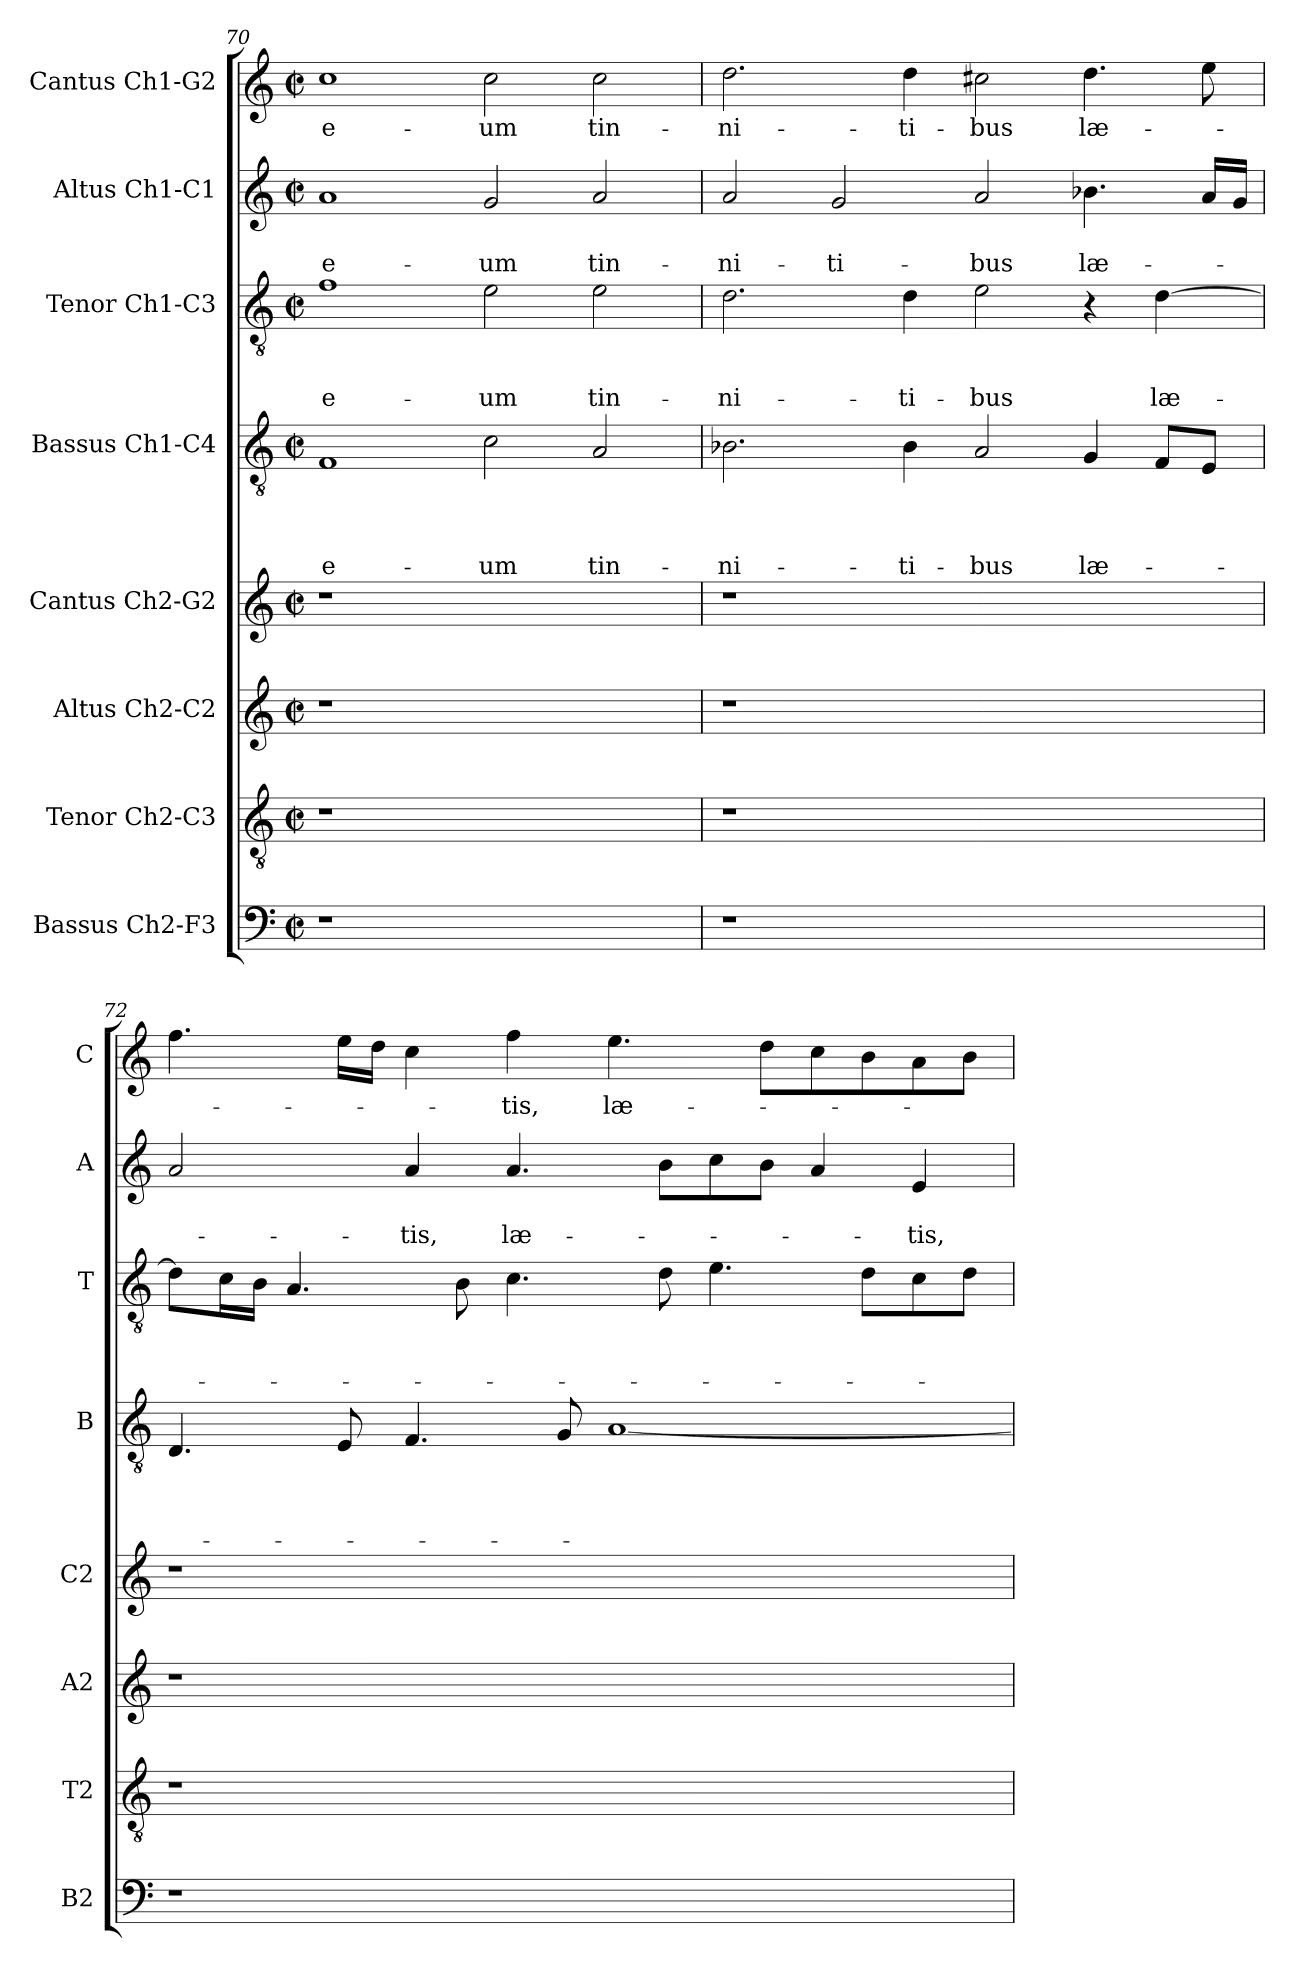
**kern	**kern	**kern	**kern	**kern	**text	**text	**text	**text	**kern	**text	**text	**text	**kern	**text	**text	**kern	**text
*part8	*part7	*part6	*part5	*part4	*part4	*part4	*part4	*part4	*part3	*part3	*part3	*part3	*part2	*part2	*part2	*part1	*part1
*staff8	*staff7	*staff6	*staff5	*staff4	*staff4	*staff4	*staff4	*staff4	*staff3	*staff3	*staff3	*staff3	*staff2	*staff2	*staff2	*staff1	*staff1
*I"Bassus Ch2-F3	*I"Tenor Ch2-C3	*I"Altus Ch2-C2	*I"Cantus Ch2-G2	*I"Bassus Ch1-C4	*	*	*	*	*I"Tenor Ch1-C3	*	*	*	*I"Altus Ch1-C1	*	*	*I"Cantus Ch1-G2	*
*I'B2	*I'T2	*I'A2	*I'C2	*I'B	*	*	*	*	*I'T	*	*	*	*I'A	*	*	*I'C	*
*clefF4	*clefGv2	*clefG2	*clefG2	*clefGv2	*	*	*	*	*clefGv2	*	*	*	*clefG2	*	*	*clefG2	*
*k[]	*k[]	*k[]	*k[]	*k[]	*	*	*	*	*k[]	*	*	*	*k[]	*	*	*k[]	*
*C:	*C:	*C:	*C:	*C:	*	*	*	*	*C:	*	*	*	*C:	*	*	*C:	*
*M2/2	*M2/2	*M2/2	*M2/2	*M2/2	*	*	*	*	*M2/2	*	*	*	*M2/2	*	*	*M2/2	*
*met(c|)	*met(c|)	*met(c|)	*met(c|)	*met(c|)	*	*	*	*	*met(c|)	*	*	*	*met(c|)	*	*	*met(c|)	*
=70	=70	=70	=70	=70	=70	=70	=70	=70	=70	=70	=70	=70	=70	=70	=70	=70	=70
!	!	!	!	!	!	!	!	!LO:LY:b	!	!	!	!LO:LY:b	!	!	!LO:LY:b	!	!LO:LY:b
1r	1r	1r	1r	1F	.	.	.	e-	1f	.	.	e-	1a	.	e-	1cc	e-
!	!	!	!	!	!	!	!	!LO:LY:b	!	!	!	!LO:LY:b	!	!	!LO:LY:b	!	!LO:LY:b
1ryy	1ryy	1ryy	1ryy	2c\	.	.	.	-um	2e\	.	.	-um	2g/	.	-um	2cc\	-um
!	!	!	!	!	!	!	!	!LO:LY:b	!	!	!	!LO:LY:b	!	!	!LO:LY:b	!	!LO:LY:b
.	.	.	.	2A/	.	.	.	tin-	2e\	.	.	tin-	2a/	.	tin-	2cc\	tin-
!!LO:PB:g=z
=71	=71	=71	=71	=71	=71	=71	=71	=71	=71	=71	=71	=71	=71	=71	=71	=71	=71
!	!	!	!	!	!	!	!	!LO:LY:b	!	!	!	!LO:LY:b	!	!	!LO:LY:b	!	!LO:LY:b
1r	1r	1r	1r	2.B-X\	.	.	.	-ni-	2.d\	.	.	-ni-	2a/	.	-ni-	2.dd\	-ni-
!	!	!	!	!	!	!	!	!	!	!	!	!	!	!	!LO:LY:b	!	!
.	.	.	.	.	.	.	.	.	.	.	.	.	2g/	.	-ti-	.	.
!	!	!	!	!	!	!	!	!LO:LY:b	!	!	!	!LO:LY:b	!	!	!	!	!LO:LY:b
.	.	.	.	4B-\	.	.	.	-ti-	4d\	.	.	-ti-	.	.	.	4dd\	-ti-
!	!	!	!	!	!	!	!	!LO:LY:b	!	!	!	!LO:LY:b	!	!	!LO:LY:b	!	!LO:LY:b
1ryy	1ryy	1ryy	1ryy	2A/	.	.	.	-bus	2e\	.	.	-bus	2a/	.	-bus	2cc#X\	-bus
!	!	!	!	!	!	!	!	!LO:LY:b	!	!	!	!	!	!	!LO:LY:b	!	!LO:LY:b
.	.	.	.	4G/	.	.	.	læ-	4r	.	.	.	4.b-X\	.	læ-	4.dd\	læ-
!	!	!	!	!	!	!	!	!	!	!	!	!LO:LY:b	!	!	!	!	!
.	.	.	.	8F/L	.	.	.	.	[4d\	.	.	læ-	.	.	.	.	.
.	.	.	.	8E/J	.	.	.	.	.	.	.	.	16a/LL	.	.	8ee\	.
.	.	.	.	.	.	.	.	.	.	.	.	.	16g/JJ	.	.	.	.
=72	=72	=72	=72	=72	=72	=72	=72	=72	=72	=72	=72	=72	=72	=72	=72	=72	=72
1r	1r	1r	1r	4.D/	.	.	.	.	8d\L]	.	.	.	2a/	.	.	4.ff\	.
.	.	.	.	.	.	.	.	.	16c\L	.	.	.	.	.	.	.	.
.	.	.	.	.	.	.	.	.	16B\JJ	.	.	.	.	.	.	.	.
.	.	.	.	.	.	.	.	.	4.A/	.	.	.	.	.	.	.	.
.	.	.	.	8E/	.	.	.	.	.	.	.	.	.	.	.	16ee\LL	.
.	.	.	.	.	.	.	.	.	.	.	.	.	.	.	.	16dd\JJ	.
!	!	!	!	!	!	!	!	!	!	!	!	!	!	!	!LO:LY:b	!	!
.	.	.	.	4.F/	.	.	.	.	.	.	.	.	4a/	.	-tis,	4cc\	.
.	.	.	.	.	.	.	.	.	8B\	.	.	.	.	.	.	.	.
!	!	!	!	!	!	!	!	!	!	!	!	!	!	!	!LO:LY:b	!	!LO:LY:b
.	.	.	.	.	.	.	.	.	4.c\	.	.	.	4.a/	.	læ-	4ff\	-tis,
.	.	.	.	8G/	.	.	.	.	.	.	.	.	.	.	.	.	.
!	!	!	!	!	!	!	!	!	!	!	!	!	!	!	!	!	!LO:LY:b
1ryy	1ryy	1ryy	1ryy	[1A	.	.	.	.	.	.	.	.	.	.	.	4.ee\	læ-
.	.	.	.	.	.	.	.	.	8d\	.	.	.	8b\L	.	.	.	.
.	.	.	.	.	.	.	.	.	4.e\	.	.	.	8cc\	.	.	.	.
.	.	.	.	.	.	.	.	.	.	.	.	.	8b\J	.	.	8dd\L	.
.	.	.	.	.	.	.	.	.	.	.	.	.	4a/	.	.	8cc\	.
.	.	.	.	.	.	.	.	.	8d\L	.	.	.	.	.	.	8b\	.
!	!	!	!	!	!	!	!	!	!	!	!	!	!	!	!LO:LY:b	!	!
.	.	.	.	.	.	.	.	.	8c\	.	.	.	4e/	.	-tis,	8a\	.
.	.	.	.	.	.	.	.	.	8d\J	.	.	.	.	.	.	8b\J	.
=	=	=	=	=	=	=	=	=	=	=	=	=	=	=	=	=	=
*-	*-	*-	*-	*-	*-	*-	*-	*-	*-	*-	*-	*-	*-	*-	*-	*-	*-
